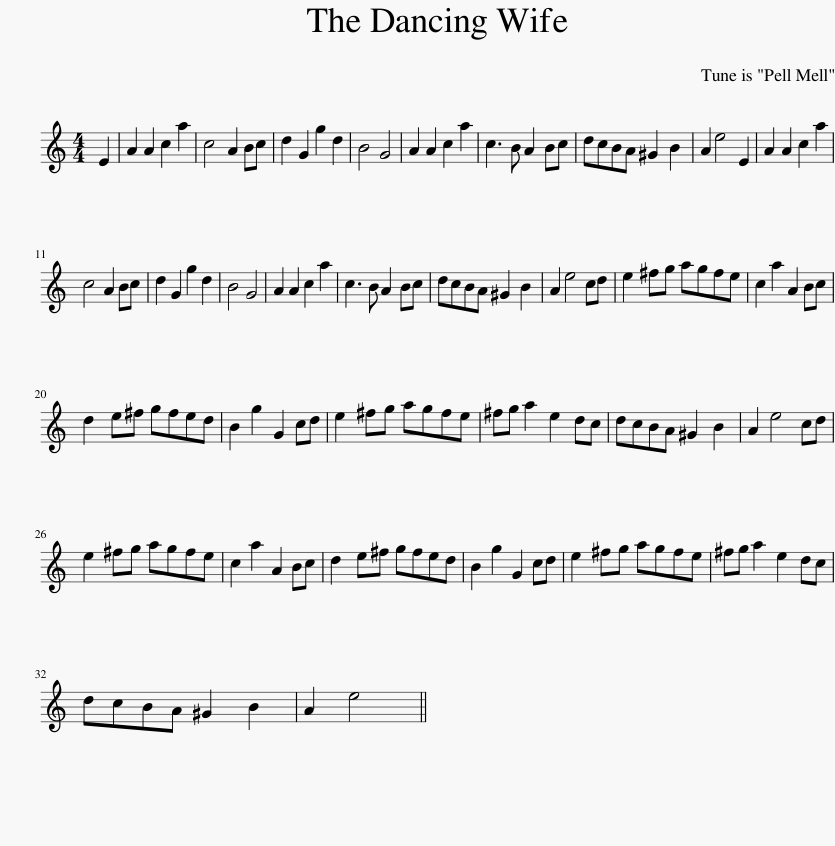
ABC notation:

X:1
L:1/8
M:4/4
I:linebreak $
K:C
V:1 treble
V:1
 E2 | A2 A2 c2 a2 | c4 A2 Bc | d2 G2 g2 d2 | B4 G4 | %5
 A2 A2 c2 a2 | c3 B A2 Bc | dcBA ^G2 B2 | A2 e4 E2 | A2 A2 c2 a2 |$ %10
 c4 A2 Bc | d2 G2 g2 d2 | B4 G4 | A2 A2 c2 a2 | c3 B A2 Bc | %15
 dcBA ^G2 B2 | A2 e4 cd | e2 ^fg agfe | c2 a2 A2 Bc |$ d2 e^f gfed | %20
 B2 g2 G2 cd | e2 ^fg agfe | ^fg a2 e2 dc | dcBA ^G2 B2 | A2 e4 cd |$ %25
 e2 ^fg agfe | c2 a2 A2 Bc | d2 e^f gfed | B2 g2 G2 cd | e2 ^fg agfe | %30
 ^fg a2 e2 dc |$ dcBA ^G2 B2 | A2 e4 || %33
